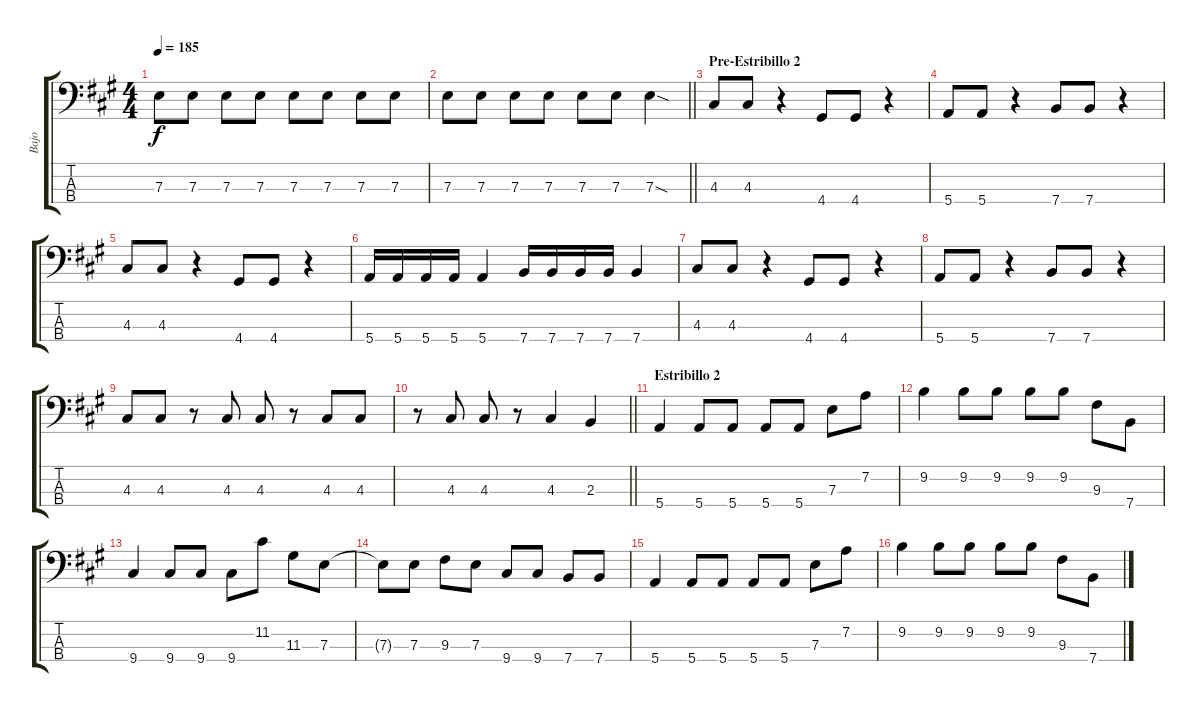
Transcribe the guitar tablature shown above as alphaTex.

\track ("Bajo" "Bajo") {instrument electricbassfinger}
\staff {score tabs}
\tuning (G2 D2 A1 E1) {hide}
\ts (4 4)
\tempo 185
\clef f4
\ks a
7.3.8{dy f} 7.3.8 7.3.8 7.3.8 7.3.8 7.3.8 7.3.8 7.3.8 |
\barLineRight lightlight
7.3.8 7.3.8 7.3.8 7.3.8 7.3.8 7.3.8 7.3{sod}.4 |
\section ("" "Pre-Estribillo 2")
4.3.8 4.3.8 r.4 4.4.8 4.4.8 r.4 |
5.4.8 5.4.8 r.4 7.4.8 7.4.8 r.4 |
4.3.8 4.3.8 r.4 4.4.8 4.4.8 r.4 |
5.4.16 5.4.16 5.4.16 5.4.16 5.4.4 7.4.16 7.4.16 7.4.16 7.4.16 7.4.4 |
4.3.8 4.3.8 r.4 4.4.8 4.4.8 r.4 |
5.4.8 5.4.8 r.4 7.4.8 7.4.8 r.4 |
4.3.8 4.3.8 r.8 4.3.8 4.3.8 r.8 4.3.8 4.3.8 |
\barLineRight lightlight
r.8 4.3.8 4.3.8 r.8 4.3.4 2.3.4 |
\section ("" "Estribillo 2")
5.4.4 5.4.8 5.4.8 5.4.8 5.4.8 7.3.8 7.2.8 |
9.2.4 9.2.8 9.2.8 9.2.8 9.2.8 9.3.8 7.4.8 |
9.4.4 9.4.8 9.4.8 9.4.8 11.2.8 11.3.8 7.3.8 |
7.3{t}.8 7.3.8 9.3.8 7.3.8 9.4.8 9.4.8 7.4.8 7.4.8 |
5.4.4 5.4.8 5.4.8 5.4.8 5.4.8 7.3.8 7.2.8 |
9.2.4 9.2.8 9.2.8 9.2.8 9.2.8 9.3.8 7.4.8
